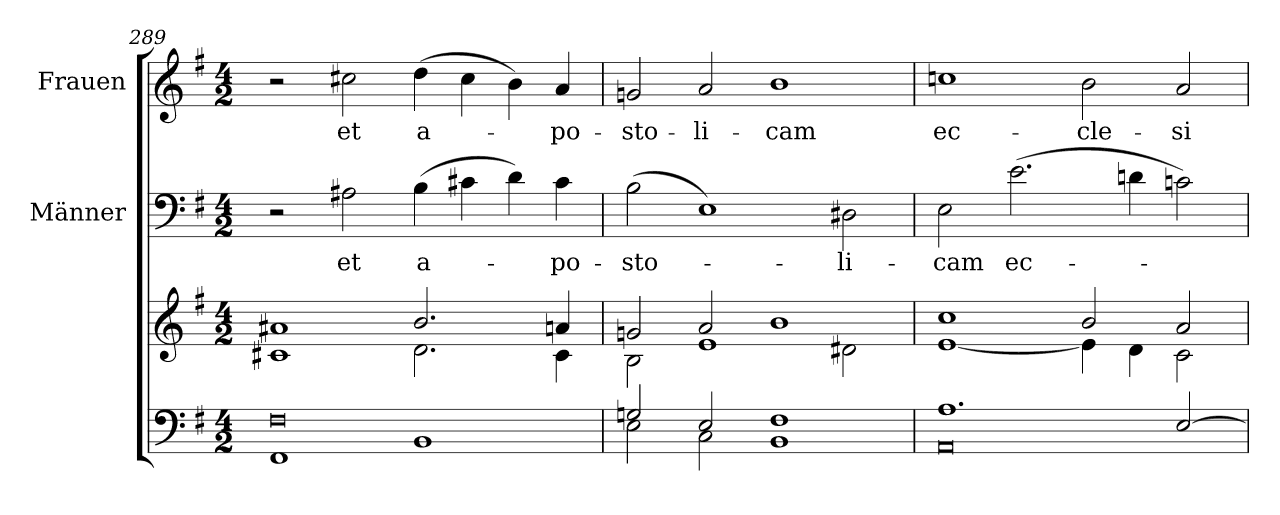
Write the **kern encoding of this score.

**kern	**kern	**kern	**text	**kern	**text
*part3	*part3	*part2	*part2	*part1	*part1
*staff4	*staff3	*staff2	*staff2	*staff1	*staff1
*	*	*I"Männer	*	*I"Frauen	*
*clefF4	*clefG2	*clefF4	*	*clefG2	*
*k[f#]	*k[f#]	*k[f#]	*	*k[f#]	*
*G:	*G:	*G:	*	*G:	*
*M4/2	*M4/2	*M4/2	*	*M4/2	*
=289	=289	=289	=289	=289	=289
*^	*^	*	*	*	*
0F#	1FF#	1a#X	1c#X	2r	.	2r	.
!	!	!	!	!	!LO:LY:b	!	!LO:LY:b
.	.	.	.	2A#X\	et	2cc#X\	et
!	!	!	!	!	!LO:LY:b	!	!LO:LY:b
.	1BB	2.b/	2.d\	(>4B\	a-	(>4dd\	a-
.	.	.	.	4c#X\	.	4cc#\	.
.	.	.	.	4d\)	.	4b\)	.
!	!	!	!	!	!LO:LY:b	!	!LO:LY:b
.	.	4an/	4c#\	4c#\	-po-	4a/	-po-
=290	=290	=290	=290	=290	=290	=290	=290
!	!	!	!	!	!LO:LY:b	!	!LO:LY:b
2Gn/	2E\	2gn/	2B\	(>2B\	-sto-	2gn/	-sto-
!	!	!	!	!	!	!	!LO:LY:b
2E/	2C\	2a/	1e	1E)	.	2a/	-li-
!	!	!	!	!	!	!	!LO:LY:b
1F#	1BB	1b	.	.	.	1b	-cam
!	!	!	!	!	!LO:LY:b	!	!
.	.	.	2d#X\	2D#X\	-li-	.	.
=291	=291	=291	=291	=291	=291	=291	=291
!	!	!	!	!	!LO:LY:b	!	!LO:LY:b
1.A	0AA	1cc	[<1e	2E\	-cam	1ccn	ec-
!	!	!	!	!	!LO:LY:b	!	!
.	.	.	.	(>2.e\	ec-	.	.
!	!	!	!	!	!	!	!LO:LY:b
.	.	2b/	4e\]	.	.	2b\	-cle-
.	.	.	4d\	4dn\	.	.	.
!	!	!	!	!	!	!	!LO:LY:b
[>2E/	.	2a/	2c\	2cn\)	.	2a/	-si-
*v	*v	*	*	*	*	*	*
*	*v	*v	*	*	*	*
=	=	=	=	=	=
*-	*-	*-	*-	*-	*-
